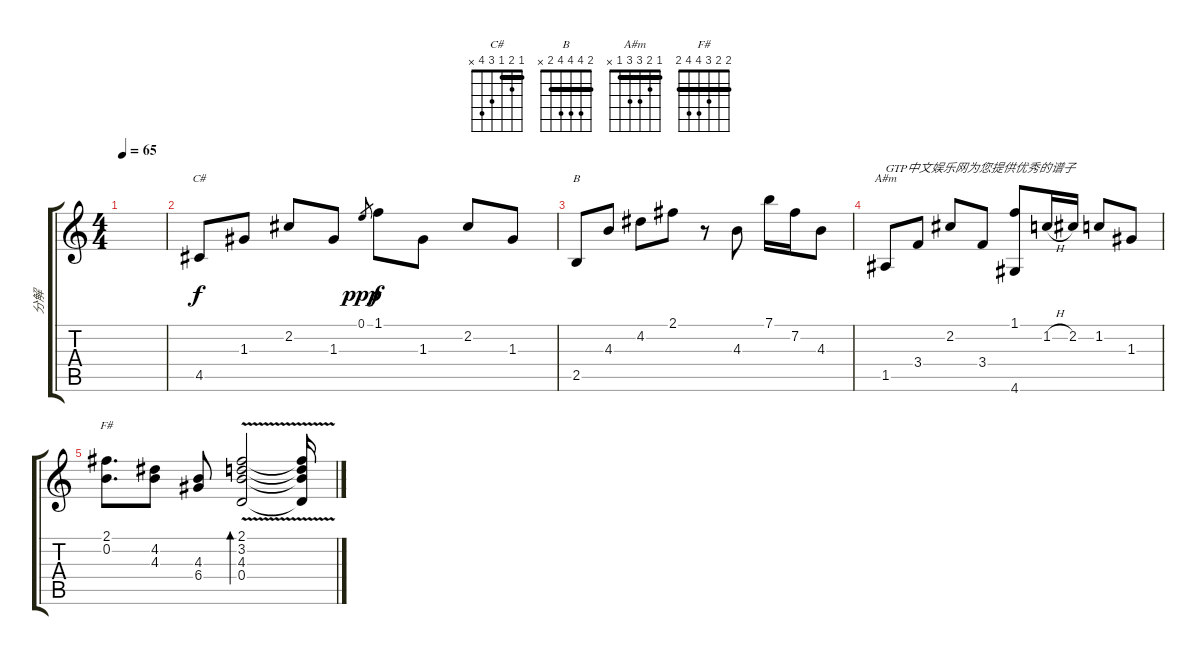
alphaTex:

\track ("分解" "分解") {instrument acousticguitarnylon}
\staff {score tabs}
\tuning (E4 B3 G3 D3 A2 E2) {hide}
\chord ("C#" 1 2 1 3 4 x) {barre 1}
\chord ("B" 2 4 4 4 2 x) {barre 2}
\chord ("A#m" 1 2 3 3 1 x) {barre 1}
\chord ("F#" 2 2 3 4 4 2) {barre 2}
\ts (4 4)
\tempo 65
\clef g2
\ks c
|
4.5.8{ch "C#"} 1.3.8 2.2.8 1.3.8 0.1.8{gr dy ppp} 1.1.8{dy f} 1.3.8 2.2.8 1.3.8 |
2.5.8{ch "B"} 4.3.8 4.2.8 2.1.8 r.8 4.3.8 7.1.16 7.2.16 4.3.8 |
1.5.8{ch "A#m" txt "GTP中文娱乐网为您提供优秀的谱子"} 3.4.8 2.2.8 3.4.8 (1.1 4.6).8 1.2{h}.16 2.2.16 1.2.8 1.3.8 |
(2.1 0.2).8{d ch "F#"} (4.2 4.3).8 (4.3 6.4).8 (2.1{v} 3.2{v} 4.3{v} 0.4{v}).2{bd 480} (2.1{t} 3.2{t} 4.3{t} 0.4{t}).16
